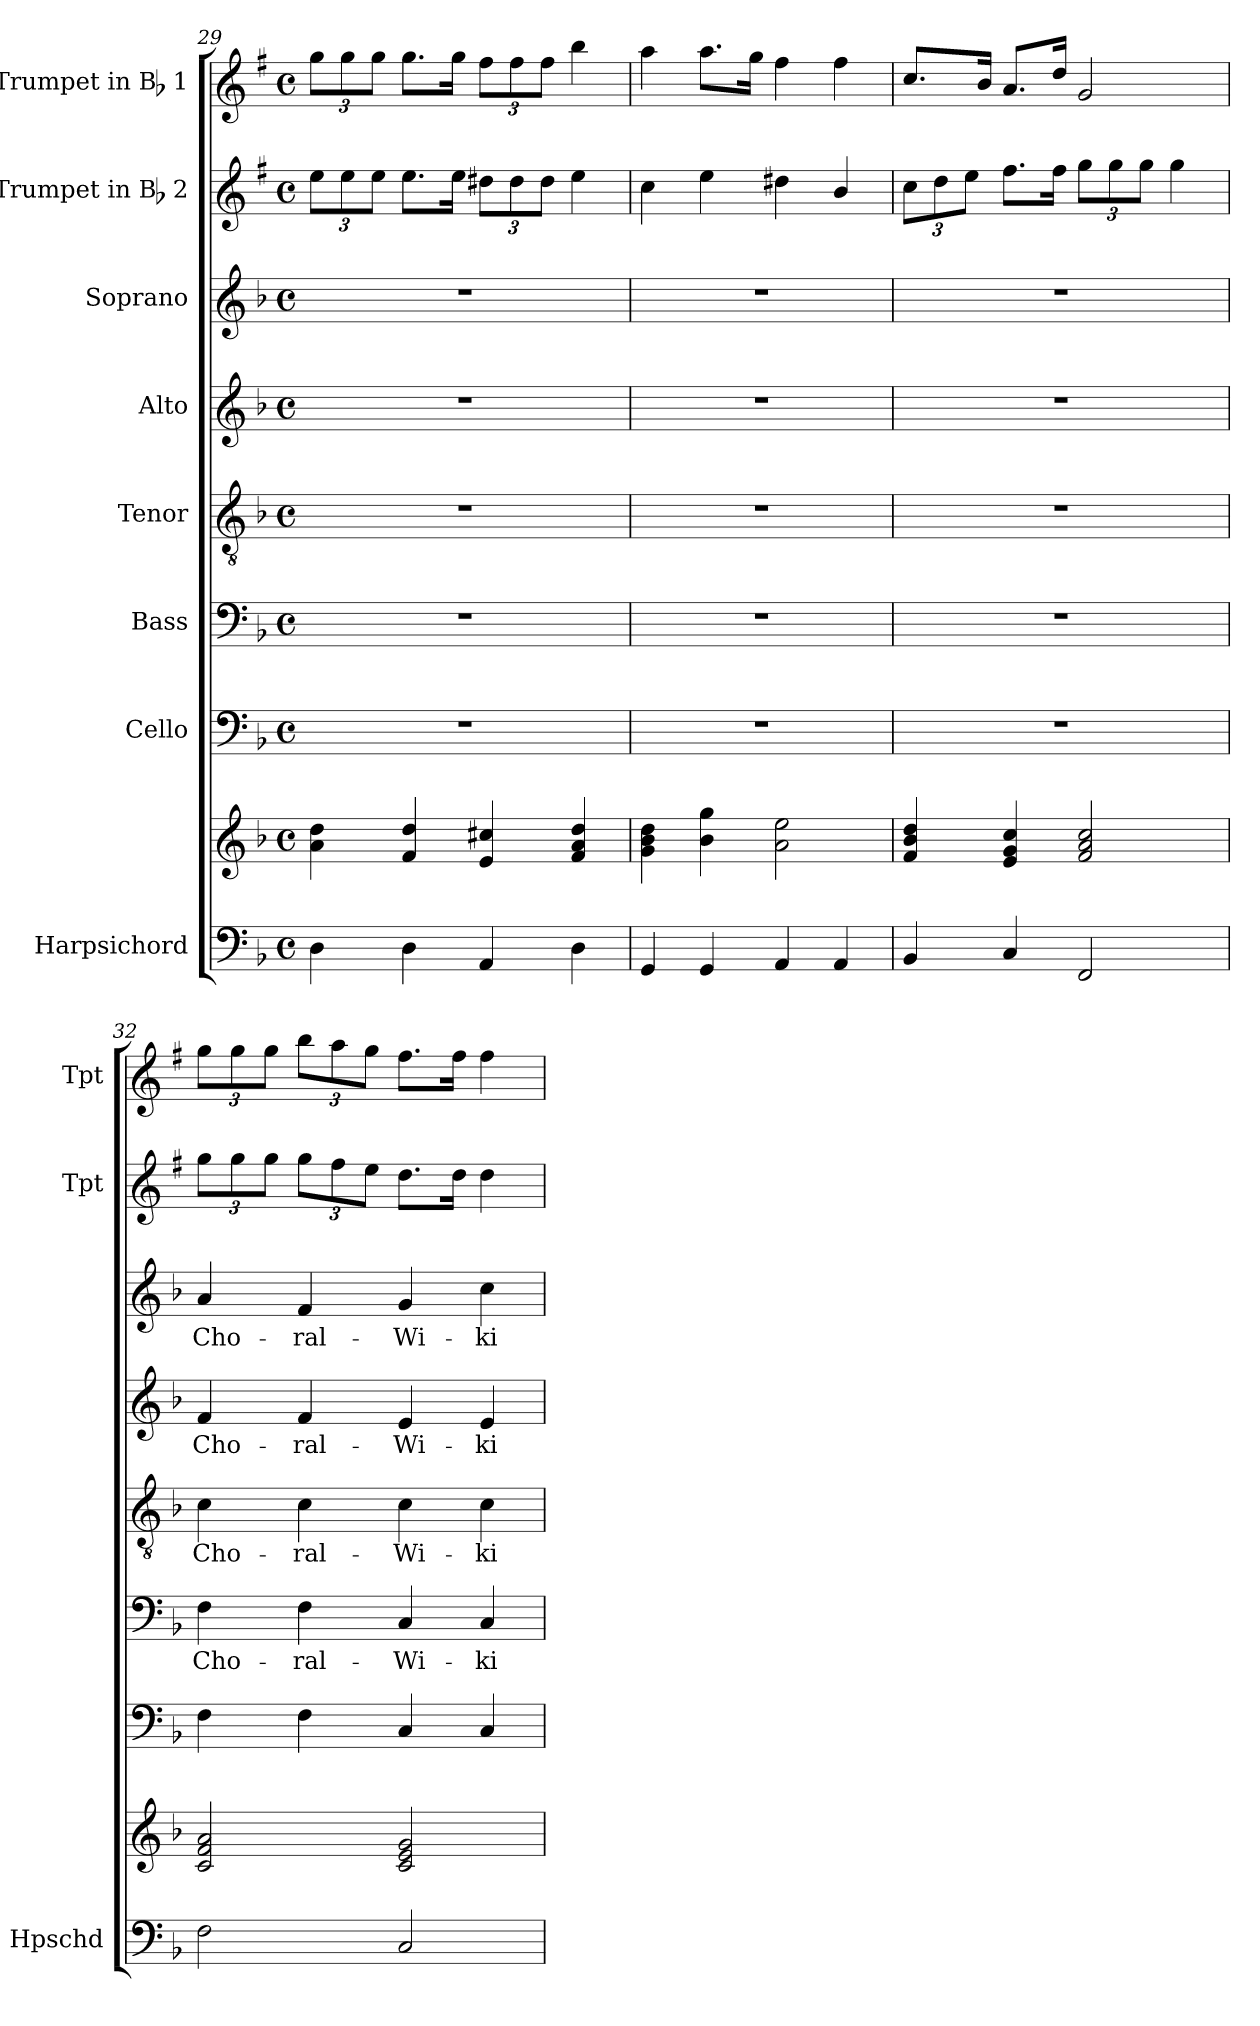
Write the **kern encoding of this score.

**kern	**kern	**kern	**kern	**text	**kern	**text	**kern	**text	**kern	**text	**kern	**kern
*part8	*part8	*part7	*part6	*part6	*part5	*part5	*part4	*part4	*part3	*part3	*part2	*part1
*staff9	*staff8	*staff7	*staff6	*staff6	*staff5	*staff5	*staff4	*staff4	*staff3	*staff3	*staff2	*staff1
*I"Harpsichord	*	*I"Cello	*I"Bass	*	*I"Tenor	*	*I"Alto	*	*I"Soprano	*	*I"Trumpet in Bb 2	*I"Trumpet in Bb 1
*I'Hpschd	*	*	*	*	*	*	*	*	*	*	*I'Tpt	*I'Tpt
*clefF4	*clefG2	*clefF4	*clefF4	*	*clefGv2	*	*clefG2	*	*clefG2	*	*clefG2	*clefG2
*	*	*	*	*	*	*	*	*	*	*	*ITrd1c2	*ITrd1c2
*k[b-]	*k[b-]	*k[b-]	*k[b-]	*	*k[b-]	*	*k[b-]	*	*k[b-]	*	*k[b-]	*k[b-]
*d:	*d:	*d:	*d:	*	*d:	*	*d:	*	*d:	*	*d:	*d:
*M4/4	*M4/4	*M4/4	*M4/4	*	*M4/4	*	*M4/4	*	*M4/4	*	*M4/4	*M4/4
*met(c)	*met(c)	*met(c)	*met(c)	*	*met(c)	*	*met(c)	*	*met(c)	*	*met(c)	*met(c)
=29	=29	=29	=29	=29	=29	=29	=29	=29	=29	=29	=29	=29
4D\	4a\ 4dd\	1r	1r	.	1r	.	1r	.	1r	.	12dd\L	12ff\L
.	.	.	.	.	.	.	.	.	.	.	12dd\	12ff\
.	.	.	.	.	.	.	.	.	.	.	12dd\J	12ff\J
4D\	4f/ 4dd/	.	.	.	.	.	.	.	.	.	8.dd\L	8.ff\L
.	.	.	.	.	.	.	.	.	.	.	16dd\Jk	16ff\Jk
4AA/	4e/ 4cc#X/	.	.	.	.	.	.	.	.	.	12cc#X\L	12ee\L
.	.	.	.	.	.	.	.	.	.	.	12cc#\	12ee\
.	.	.	.	.	.	.	.	.	.	.	12cc#\J	12ee\J
4D\	4f/ 4a/ 4dd/	.	.	.	.	.	.	.	.	.	4dd\	4aa\
=30	=30	=30	=30	=30	=30	=30	=30	=30	=30	=30	=30	=30
4GG/	4g\ 4b-\ 4dd\	1r	1r	.	1r	.	1r	.	1r	.	4b-\	4gg\
4GG/	4b-\ 4gg\	.	.	.	.	.	.	.	.	.	4dd\	8.gg\L
.	.	.	.	.	.	.	.	.	.	.	.	16ff\Jk
4AA/	2a\ 2ee\	.	.	.	.	.	.	.	.	.	4cc#X\	4ee\
4AA/	.	.	.	.	.	.	.	.	.	.	4a/	4ee\
=31	=31	=31	=31	=31	=31	=31	=31	=31	=31	=31	=31	=31
4BB-/	4f/ 4b-/ 4dd/	1r	1r	.	1r	.	1r	.	1r	.	12b-\L	8.b-/L
.	.	.	.	.	.	.	.	.	.	.	12cc\	.
.	.	.	.	.	.	.	.	.	.	.	12dd\J	.
.	.	.	.	.	.	.	.	.	.	.	.	16a/Jk
4C/	4e/ 4g/ 4cc/	.	.	.	.	.	.	.	.	.	8.ee\L	8.g/L
.	.	.	.	.	.	.	.	.	.	.	16ee\Jk	16cc/Jk
2FF/	2f/ 2a/ 2cc/	.	.	.	.	.	.	.	.	.	12ff\L	2f/
.	.	.	.	.	.	.	.	.	.	.	12ff\	.
.	.	.	.	.	.	.	.	.	.	.	12ff\J	.
.	.	.	.	.	.	.	.	.	.	.	4ff\	.
!!LO:PB:g=z
=32	=32	=32	=32	=32	=32	=32	=32	=32	=32	=32	=32	=32
2F\	2c/ 2f/ 2a/	4F\	4F\	Cho-	4c\	Cho-	4f/	Cho-	4a/	Cho-	12ff\L	12ff\L
.	.	.	.	.	.	.	.	.	.	.	12ff\	12ff\
.	.	.	.	.	.	.	.	.	.	.	12ff\J	12ff\J
.	.	4F\	4F\	-ral-	4c\	-ral-	4f/	-ral-	4f/	-ral-	12ff\L	12aa\L
.	.	.	.	.	.	.	.	.	.	.	12ee\	12gg\
.	.	.	.	.	.	.	.	.	.	.	12dd\J	12ff\J
2C/	2c/ 2e/ 2g/	4C/	4C/	-Wi-	4c\	-Wi-	4e/	-Wi-	4g/	-Wi-	8.cc\L	8.ee\L
.	.	.	.	.	.	.	.	.	.	.	16cc\Jk	16ee\Jk
.	.	4C/	4C/	-ki	4c\	-ki	4e/	-ki	4cc\	-ki	4cc\	4ee\
=	=	=	=	=	=	=	=	=	=	=	=	=
*-	*-	*-	*-	*-	*-	*-	*-	*-	*-	*-	*-	*-
